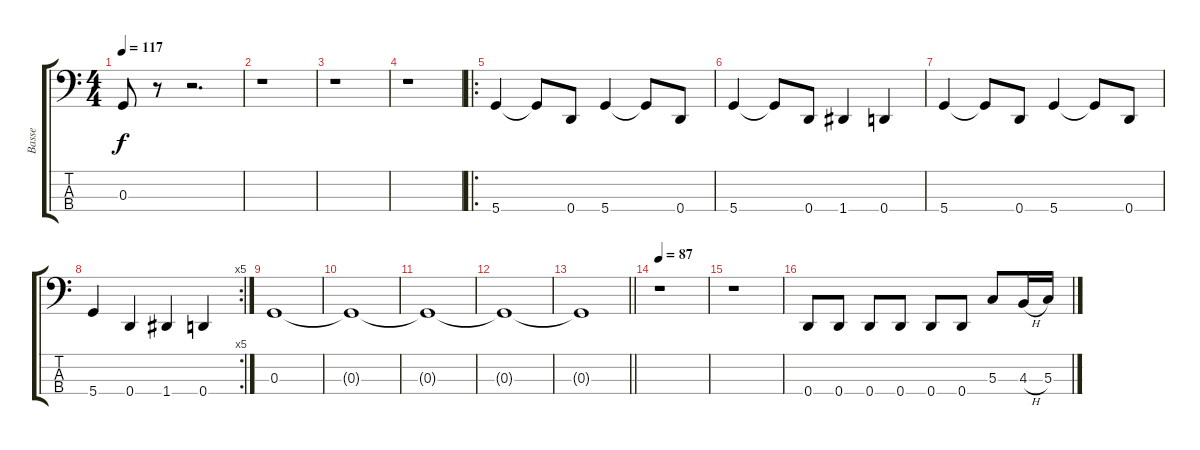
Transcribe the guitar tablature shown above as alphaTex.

\track ("Basse" "Basse") {instrument electricbassfinger}
\staff {score tabs}
\tuning (F2 C2 G1 D1) {hide}
\ts (4 4)
\tempo 117
\clef f4
\ks c
0.3.8{dy f} r.8 r.2{d} |
r.1 |
r.1 |
r.1 |
\ro
5.4.4 5.4{t}.8 0.4.8 5.4.4 5.4{t}.8 0.4.8 |
5.4.4 5.4{t}.8 0.4.8 1.4.4 0.4.4 |
5.4.4 5.4{t}.8 0.4.8 5.4.4 5.4{t}.8 0.4.8 |
\rc 5
5.4.4 0.4.4 1.4.4 0.4.4 |
0.3.1 |
0.3{t}.1 |
0.3{t}.1 |
0.3{t}.1 |
\barLineRight lightlight
0.3{t}.1 |
\tempo 87
r.1 |
r.1 |
0.4.8 0.4.8 0.4.8 0.4.8 0.4.8 0.4.8 5.3.8 4.3{h}.16 5.3.16
